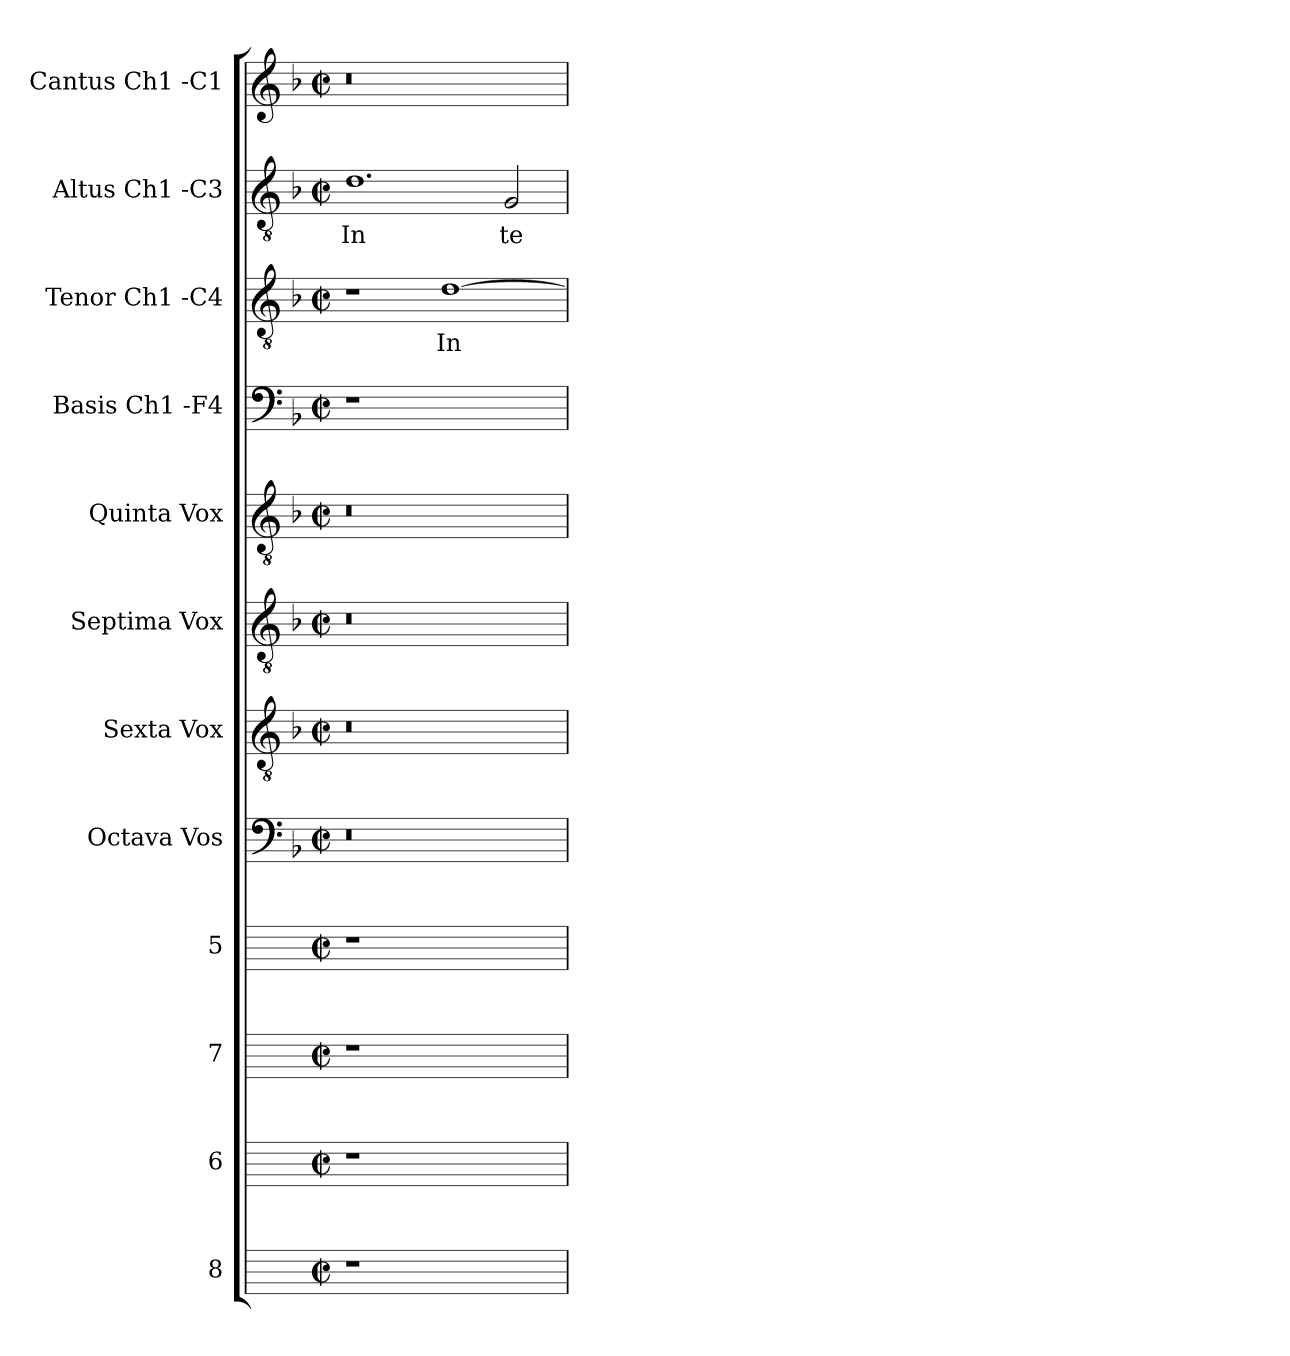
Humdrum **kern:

**kern	**kern	**kern	**kern	**kern	**kern	**kern	**kern	**kern	**kern	**text	**kern	**text	**kern
*part12	*part11	*part10	*part9	*part8	*part7	*part6	*part5	*part4	*part3	*part3	*part2	*part2	*part1
*staff12	*staff11	*staff10	*staff9	*staff8	*staff7	*staff6	*staff5	*staff4	*staff3	*staff3	*staff2	*staff2	*staff1
*I"8	*I"6	*I"7	*I"5	*I"Octava  Vos	*I"Sexta  Vox	*I"Septima  Vox	*I"Quinta  Vox	*I"Basis  Ch1 -F4	*I"Tenor  Ch1 -C4	*	*I"Altus  Ch1 -C3	*	*I"Cantus  Ch1 -C1
*	*	*	*	*	*	*	*	*I'B	*I'T	*	*I'A	*	*I'C
!!LO:PB:g=z
*stria5	*stria5	*stria5	*stria5	*stria5	*stria5	*stria5	*stria5	*stria5	*stria5	*	*stria5	*	*stria5
*	*	*	*	*clefF4	*clefGv2	*clefGv2	*clefGv2	*clefF4	*clefGv2	*	*clefGv2	*	*clefG2
*k[]	*k[]	*k[]	*k[]	*k[b-]	*k[b-]	*k[b-]	*k[b-]	*k[b-]	*k[b-]	*	*k[b-]	*	*k[b-]
*C:	*C:	*C:	*C:	*F:	*F:	*F:	*F:	*F:	*F:	*	*F:	*	*F:
*M2/2	*M2/2	*M2/2	*M2/2	*M2/2	*M2/2	*M2/2	*M2/2	*M2/2	*M2/2	*	*M2/2	*	*M2/2
*met(c|)	*met(c|)	*met(c|)	*met(c|)	*met(c|)	*met(c|)	*met(c|)	*met(c|)	*met(c|)	*met(c|)	*	*met(c|)	*	*met(c|)
=1	=1	=1	=1	=1	=1	=1	=1	=1	=1	=1	=1	=1	=1
!	!	!	!	!	!	!	!	!	!	!	!	!LO:LY:b:cj	!
1r	1r	1r	1r	0r	0r	0r	0r	1r	1r	.	1.d	In	0r
!	!	!	!	!	!	!	!	!	!	!LO:LY:b:cj	!	!	!
1ryy	1ryy	1ryy	1ryy	.	.	.	.	1ryy	[>1d	In	.	.	.
!	!	!	!	!	!	!	!	!	!	!	!	!LO:LY:b:cj	!
.	.	.	.	.	.	.	.	.	.	.	2G/	te	.
=	=	=	=	=	=	=	=	=	=	=	=	=	=
*-	*-	*-	*-	*-	*-	*-	*-	*-	*-	*-	*-	*-	*-
